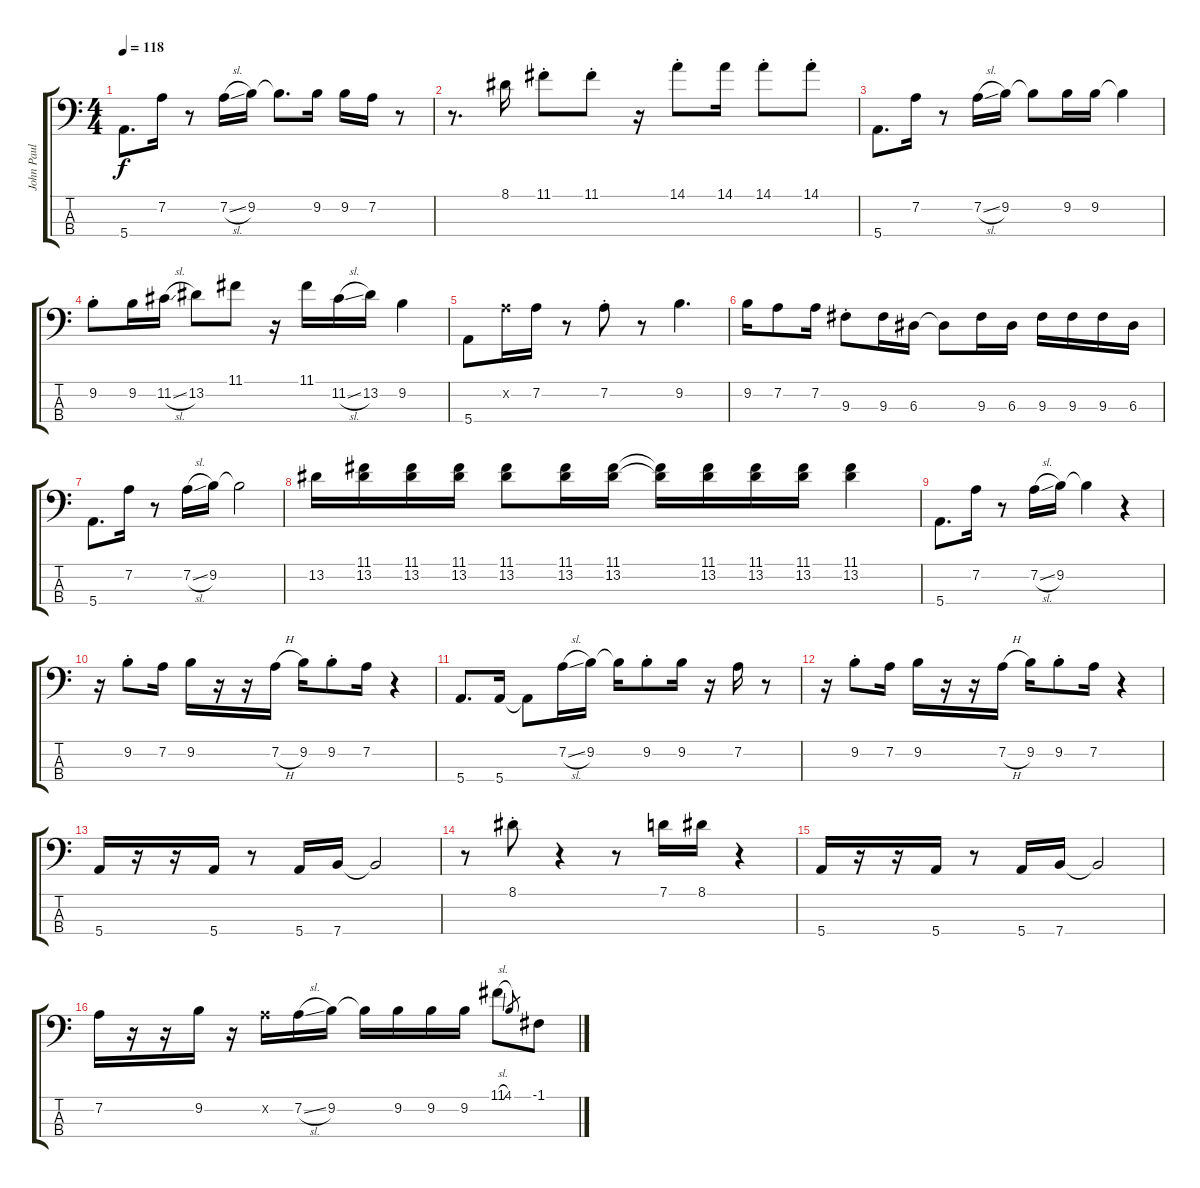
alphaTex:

\track ("John Paul Jones (Baixo)" "John Paul ") {instrument electricbassfinger}
\staff {score tabs}
\tuning (G2 D2 A1 E1) {hide}
\ts (4 4)
\tempo 118
\clef f4
\ks c
5.4.8{d dy f} 7.2.16 r.8 7.2{sl}.16 9.2.16 9.2{t}.8{d} 9.2.16 9.2.16 7.2.16 r.8 |
r.8{d} 8.1.16 11.1{st}.8 11.1{st}.8 r.16 14.1{st}.8 14.1.16 14.1{st}.8 14.1{st}.8 |
5.4.8{d} 7.2.16 r.8 7.2{sl}.16 9.2.16 9.2{t}.8 9.2.16 9.2.16 9.2{t}.4 |
9.2{st}.8 9.2.16 11.2{sl}.16 13.2.8 11.1.8 r.16 11.1.16 11.2{sl}.16 13.2.16 9.2.4 |
5.4.8 7.2{x}.16 7.2.16 r.8 7.2{st}.8 r.8 9.2.4{d} |
9.2.16 7.2.8 7.2.16 9.3{st}.8 9.3.16 6.3.16 6.3{t}.8 9.3.16 6.3.16 9.3.16 9.3.16 9.3.16 6.3.16 |
5.4.8{d} 7.2.16 r.8 7.2{sl}.16 9.2.16 9.2{t}.2 |
13.2.16 (11.1 13.2).16 (11.1 13.2).16 (11.1 13.2).16 (11.1 13.2).8 (11.1 13.2).16 (11.1 13.2).16 (11.1{t} 13.2{t}).16 (11.1 13.2).16 (11.1 13.2).16 (11.1 13.2).16 (11.1 13.2).4 |
5.4.8{d} 7.2.16 r.8 7.2{sl}.16 9.2.16 9.2{t}.4 r.4 |
r.16 9.2{st}.8 7.2.16 9.2.16 r.16 r.16 7.2{h}.16 9.2.16 9.2{st}.8 7.2.16 r.4 |
5.4.8{d} 5.4.16 5.4{t}.8 7.2{sl}.16 9.2.16 9.2{t}.16 9.2{st}.8 9.2.16 r.16 7.2.16 r.8 |
r.16 9.2{st}.8 7.2.16 9.2.16 r.16 r.16 7.2{h}.16 9.2.16 9.2{st}.8 7.2.16 r.4 |
5.4.16 r.16 r.16 5.4.16 r.8 5.4.16 7.4.16 7.4{t}.2 |
r.8 8.1{st}.8 r.4 r.8 7.1.16 8.1.16 r.4 |
5.4.16 r.16 r.16 5.4.16 r.8 5.4.16 7.4.16 7.4{t}.2 |
7.2.16 r.16 r.16 9.2.16 r.16 7.2{x}.16 7.2{sl}.16 9.2.16 9.2{t}.16 9.2.16 9.2.16 9.2.16 11.1{sl}.8 4.1.8{gr} -1.1.8
